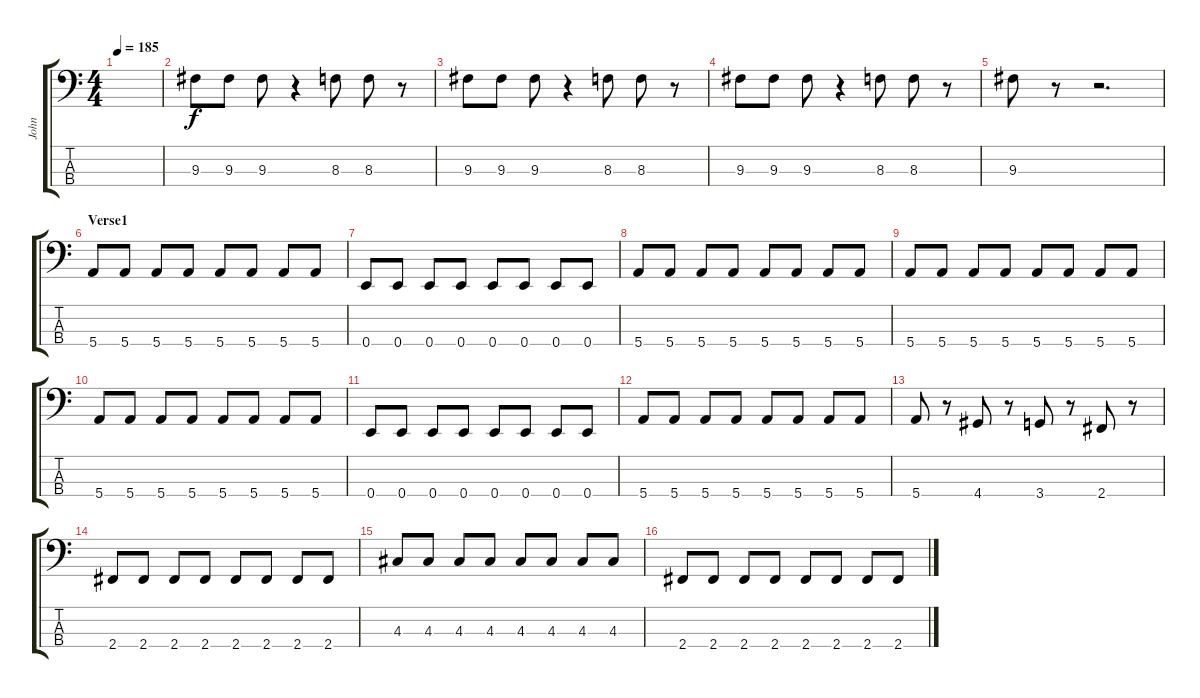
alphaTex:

\track ("John" "John") {instrument electricbasspick}
\staff {score tabs}
\tuning (G2 D2 A1 E1) {hide}
\ts (4 4)
\tempo 185
\clef f4
\ks c
|
9.3.8 9.3.8 9.3.8 r.4 8.3.8 8.3.8 r.8 |
9.3.8 9.3.8 9.3.8 r.4 8.3.8 8.3.8 r.8 |
9.3.8 9.3.8 9.3.8 r.4 8.3.8 8.3.8 r.8 |
9.3.8 r.8 r.2{d} |
\section ("" "Verse1")
5.4.8 5.4.8 5.4.8 5.4.8 5.4.8 5.4.8 5.4.8 5.4.8 |
0.4.8 0.4.8 0.4.8 0.4.8 0.4.8 0.4.8 0.4.8 0.4.8 |
5.4.8 5.4.8 5.4.8 5.4.8 5.4.8 5.4.8 5.4.8 5.4.8 |
5.4.8 5.4.8 5.4.8 5.4.8 5.4.8 5.4.8 5.4.8 5.4.8 |
5.4.8 5.4.8 5.4.8 5.4.8 5.4.8 5.4.8 5.4.8 5.4.8 |
0.4.8 0.4.8 0.4.8 0.4.8 0.4.8 0.4.8 0.4.8 0.4.8 |
5.4.8 5.4.8 5.4.8 5.4.8 5.4.8 5.4.8 5.4.8 5.4.8 |
5.4.8 r.8 4.4.8 r.8 3.4.8 r.8 2.4.8 r.8 |
2.4.8 2.4.8 2.4.8 2.4.8 2.4.8 2.4.8 2.4.8 2.4.8 |
4.3.8 4.3.8 4.3.8 4.3.8 4.3.8 4.3.8 4.3.8 4.3.8 |
2.4.8 2.4.8 2.4.8 2.4.8 2.4.8 2.4.8 2.4.8 2.4.8
